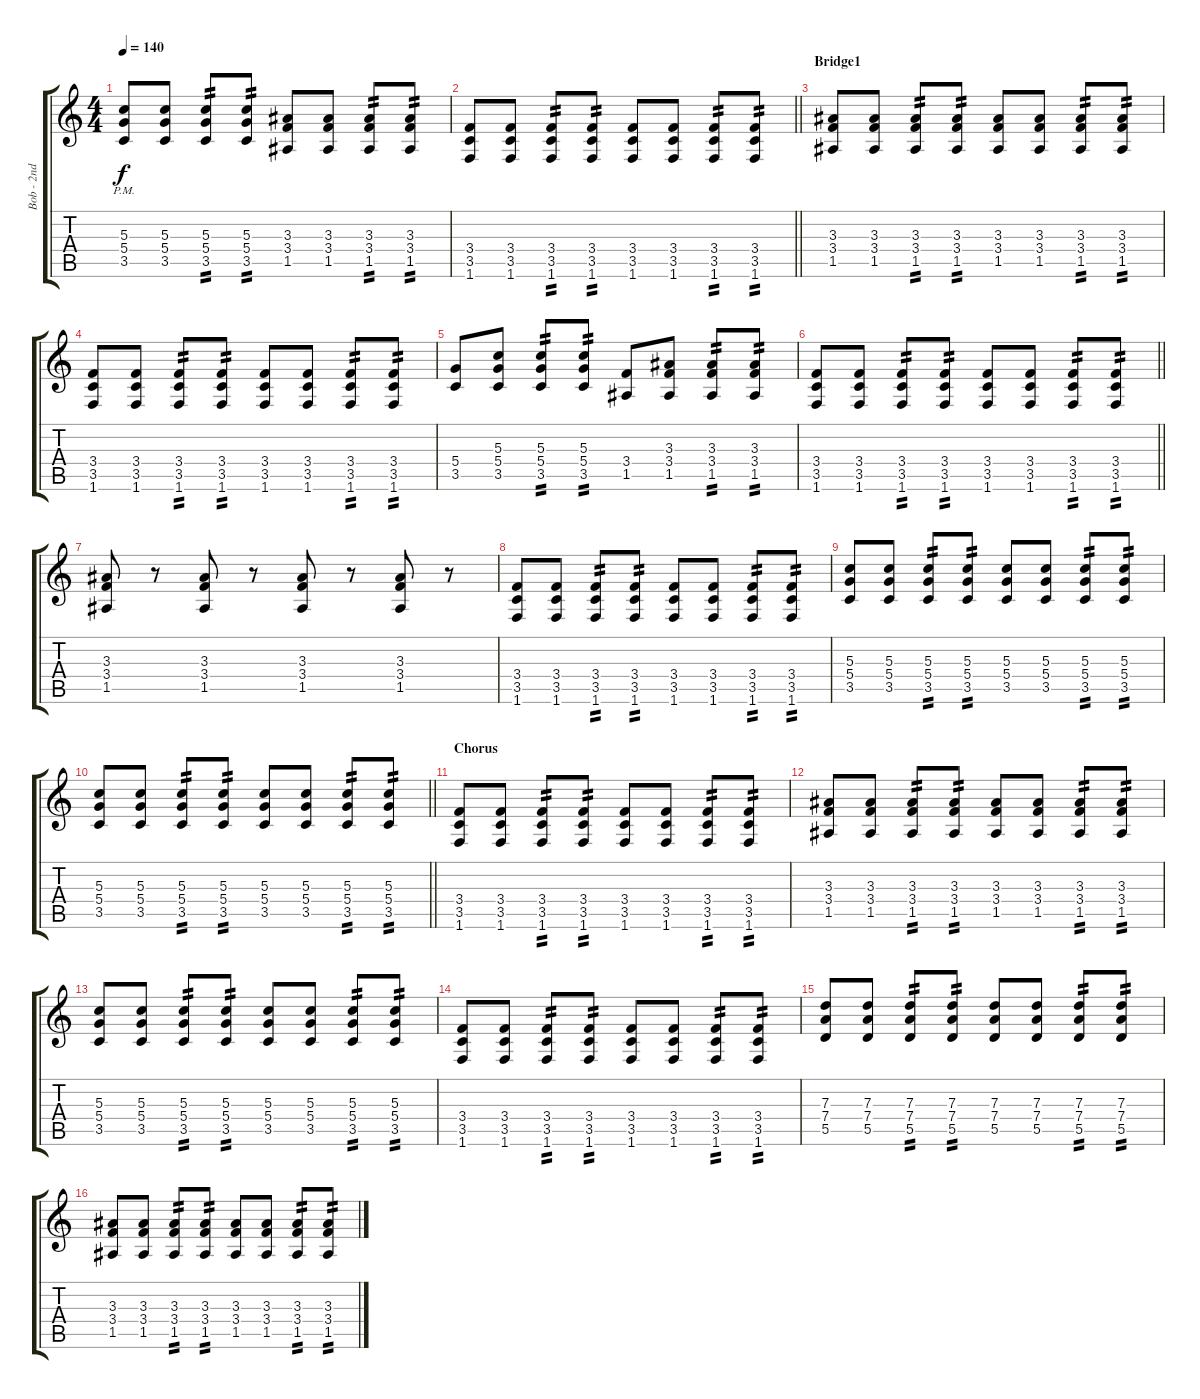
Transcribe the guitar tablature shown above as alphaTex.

\track ("Bob - 2nd (Rhythm Guitar)" "Bob - 2nd ") {instrument distortionguitar}
\staff {score tabs}
\tuning (E4 B3 G3 D3 A2 E2) {hide}
\ts (4 4)
\tempo 140
\clef g2
\ks c
(5.3{pm} 5.4{pm} 3.5{pm}).8{dy f} (5.3 5.4 3.5).8 (5.3 5.4 3.5).8{tp 2} (5.3 5.4 3.5).8{tp 2} (3.3 3.4 1.5).8 (3.3 3.4 1.5).8 (3.3 3.4 1.5).8{tp 2} (3.3 3.4 1.5).8{tp 2} |
\barLineRight lightlight
(3.4 3.5 1.6).8 (3.4 3.5 1.6).8 (3.4 3.5 1.6).8{tp 2} (3.4 3.5 1.6).8{tp 2} (3.4 3.5 1.6).8 (3.4 3.5 1.6).8 (3.4 3.5 1.6).8{tp 2} (3.4 3.5 1.6).8{tp 2} |
\section ("" "Bridge1")
(3.3 3.4 1.5).8 (3.3 3.4 1.5).8 (3.3 3.4 1.5).8{tp 2} (3.3 3.4 1.5).8{tp 2} (3.3 3.4 1.5).8 (3.3 3.4 1.5).8 (3.3 3.4 1.5).8{tp 2} (3.3 3.4 1.5).8{tp 2} |
(3.4 3.5 1.6).8 (3.4 3.5 1.6).8 (3.4 3.5 1.6).8{tp 2} (3.4 3.5 1.6).8{tp 2} (3.4 3.5 1.6).8 (3.4 3.5 1.6).8 (3.4 3.5 1.6).8{tp 2} (3.4 3.5 1.6).8{tp 2} |
(5.4 3.5).8 (5.3 5.4 3.5).8 (5.3 5.4 3.5).8{tp 2} (5.3 5.4 3.5).8{tp 2} (3.4 1.5).8 (3.3 3.4 1.5).8 (3.3 3.4 1.5).8{tp 2} (3.3 3.4 1.5).8{tp 2} |
\barLineRight lightlight
(3.4 3.5 1.6).8 (3.4 3.5 1.6).8 (3.4 3.5 1.6).8{tp 2} (3.4 3.5 1.6).8{tp 2} (3.4 3.5 1.6).8 (3.4 3.5 1.6).8 (3.4 3.5 1.6).8{tp 2} (3.4 3.5 1.6).8{tp 2} |
(3.3 3.4 1.5).8 r.8 (3.3 3.4 1.5).8 r.8 (3.3 3.4 1.5).8 r.8 (3.3 3.4 1.5).8 r.8 |
(3.4 3.5 1.6).8 (3.4 3.5 1.6).8 (3.4 3.5 1.6).8{tp 2} (3.4 3.5 1.6).8{tp 2} (3.4 3.5 1.6).8 (3.4 3.5 1.6).8 (3.4 3.5 1.6).8{tp 2} (3.4 3.5 1.6).8{tp 2} |
(5.3 5.4 3.5).8 (5.3 5.4 3.5).8 (5.3 5.4 3.5).8{tp 2} (5.3 5.4 3.5).8{tp 2} (5.3 5.4 3.5).8 (5.3 5.4 3.5).8 (5.3 5.4 3.5).8{tp 2} (5.3 5.4 3.5).8{tp 2} |
\barLineRight lightlight
(5.3 5.4 3.5).8 (5.3 5.4 3.5).8 (5.3 5.4 3.5).8{tp 2} (5.3 5.4 3.5).8{tp 2} (5.3 5.4 3.5).8 (5.3 5.4 3.5).8 (5.3 5.4 3.5).8{tp 2} (5.3 5.4 3.5).8{tp 2} |
\section ("" "Chorus")
(3.4 3.5 1.6).8 (3.4 3.5 1.6).8 (3.4 3.5 1.6).8{tp 2} (3.4 3.5 1.6).8{tp 2} (3.4 3.5 1.6).8 (3.4 3.5 1.6).8 (3.4 3.5 1.6).8{tp 2} (3.4 3.5 1.6).8{tp 2} |
(3.3 3.4 1.5).8 (3.3 3.4 1.5).8 (3.3 3.4 1.5).8{tp 2} (3.3 3.4 1.5).8{tp 2} (3.3 3.4 1.5).8 (3.3 3.4 1.5).8 (3.3 3.4 1.5).8{tp 2} (3.3 3.4 1.5).8{tp 2} |
(5.3 5.4 3.5).8 (5.3 5.4 3.5).8 (5.3 5.4 3.5).8{tp 2} (5.3 5.4 3.5).8{tp 2} (5.3 5.4 3.5).8 (5.3 5.4 3.5).8 (5.3 5.4 3.5).8{tp 2} (5.3 5.4 3.5).8{tp 2} |
(3.4 3.5 1.6).8 (3.4 3.5 1.6).8 (3.4 3.5 1.6).8{tp 2} (3.4 3.5 1.6).8{tp 2} (3.4 3.5 1.6).8 (3.4 3.5 1.6).8 (3.4 3.5 1.6).8{tp 2} (3.4 3.5 1.6).8{tp 2} |
(7.3 7.4 5.5).8 (7.3 7.4 5.5).8 (7.3 7.4 5.5).8{tp 2} (7.3 7.4 5.5).8{tp 2} (7.3 7.4 5.5).8 (7.3 7.4 5.5).8 (7.3 7.4 5.5).8{tp 2} (7.3 7.4 5.5).8{tp 2} |
(3.3 3.4 1.5).8 (3.3 3.4 1.5).8 (3.3 3.4 1.5).8{tp 2} (3.3 3.4 1.5).8{tp 2} (3.3 3.4 1.5).8 (3.3 3.4 1.5).8 (3.3 3.4 1.5).8{tp 2} (3.3 3.4 1.5).8{tp 2}
